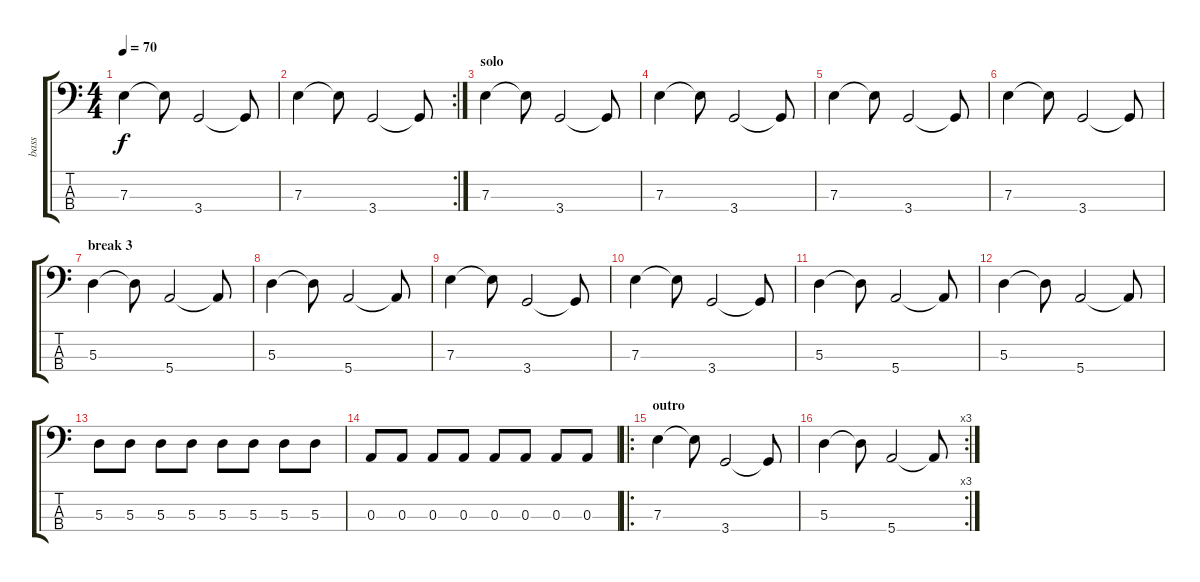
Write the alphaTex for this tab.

\track ("bass" "bass") {instrument electricbassfinger}
\staff {score tabs}
\tuning (G2 D2 A1 E1) {hide}
\ts (4 4)
\tempo 70
\clef f4
\ks c
7.3.4{dy f} 7.3{t}.8 3.4.2 3.4{t}.8 |
\rc 2
7.3.4 7.3{t}.8 3.4.2 3.4{t}.8 |
\section ("" "solo")
7.3.4 7.3{t}.8 3.4.2 3.4{t}.8 |
7.3.4 7.3{t}.8 3.4.2 3.4{t}.8 |
7.3.4 7.3{t}.8 3.4.2 3.4{t}.8 |
7.3.4 7.3{t}.8 3.4.2 3.4{t}.8 |
\section ("" "break 3")
5.3.4 5.3{t}.8 5.4.2 5.4{t}.8 |
5.3.4 5.3{t}.8 5.4.2 5.4{t}.8 |
7.3.4 7.3{t}.8 3.4.2 3.4{t}.8 |
7.3.4 7.3{t}.8 3.4.2 3.4{t}.8 |
5.3.4 5.3{t}.8 5.4.2 5.4{t}.8 |
5.3.4 5.3{t}.8 5.4.2 5.4{t}.8 |
5.3.8 5.3.8 5.3.8 5.3.8 5.3.8 5.3.8 5.3.8 5.3.8 |
0.3.8 0.3.8 0.3.8 0.3.8 0.3.8 0.3.8 0.3.8 0.3.8 |
\ro
\section ("" "outro")
7.3.4 7.3{t}.8 3.4.2 3.4{t}.8 |
\rc 3
5.3.4 5.3{t}.8 5.4.2 5.4{t}.8
